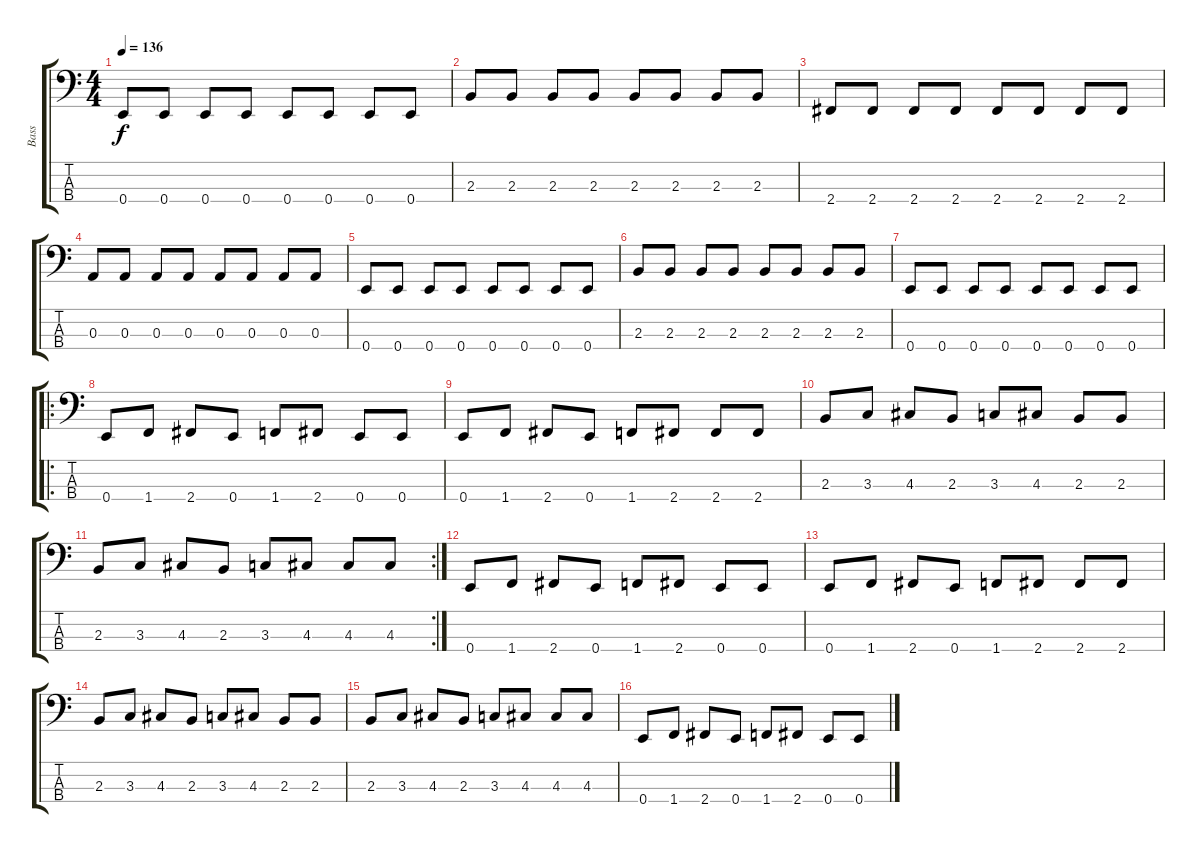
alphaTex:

\track ("Bass" "Bass") {instrument electricbassfinger}
\staff {score tabs}
\tuning (G2 D2 A1 E1) {hide}
\ts (4 4)
\tempo 136
\clef f4
\ks c
0.4.8{dy f} 0.4.8 0.4.8 0.4.8 0.4.8 0.4.8 0.4.8 0.4.8 |
2.3.8 2.3.8 2.3.8 2.3.8 2.3.8 2.3.8 2.3.8 2.3.8 |
2.4.8 2.4.8 2.4.8 2.4.8 2.4.8 2.4.8 2.4.8 2.4.8 |
0.3.8 0.3.8 0.3.8 0.3.8 0.3.8 0.3.8 0.3.8 0.3.8 |
0.4.8 0.4.8 0.4.8 0.4.8 0.4.8 0.4.8 0.4.8 0.4.8 |
2.3.8 2.3.8 2.3.8 2.3.8 2.3.8 2.3.8 2.3.8 2.3.8 |
0.4.8 0.4.8 0.4.8 0.4.8 0.4.8 0.4.8 0.4.8 0.4.8 |
\ro
0.4.8 1.4.8 2.4.8 0.4.8 1.4.8 2.4.8 0.4.8 0.4.8 |
0.4.8 1.4.8 2.4.8 0.4.8 1.4.8 2.4.8 2.4.8 2.4.8 |
2.3.8 3.3.8 4.3.8 2.3.8 3.3.8 4.3.8 2.3.8 2.3.8 |
\rc 2
2.3.8 3.3.8 4.3.8 2.3.8 3.3.8 4.3.8 4.3.8 4.3.8 |
0.4.8 1.4.8 2.4.8 0.4.8 1.4.8 2.4.8 0.4.8 0.4.8 |
0.4.8 1.4.8 2.4.8 0.4.8 1.4.8 2.4.8 2.4.8 2.4.8 |
2.3.8 3.3.8 4.3.8 2.3.8 3.3.8 4.3.8 2.3.8 2.3.8 |
2.3.8 3.3.8 4.3.8 2.3.8 3.3.8 4.3.8 4.3.8 4.3.8 |
0.4.8 1.4.8 2.4.8 0.4.8 1.4.8 2.4.8 0.4.8 0.4.8
